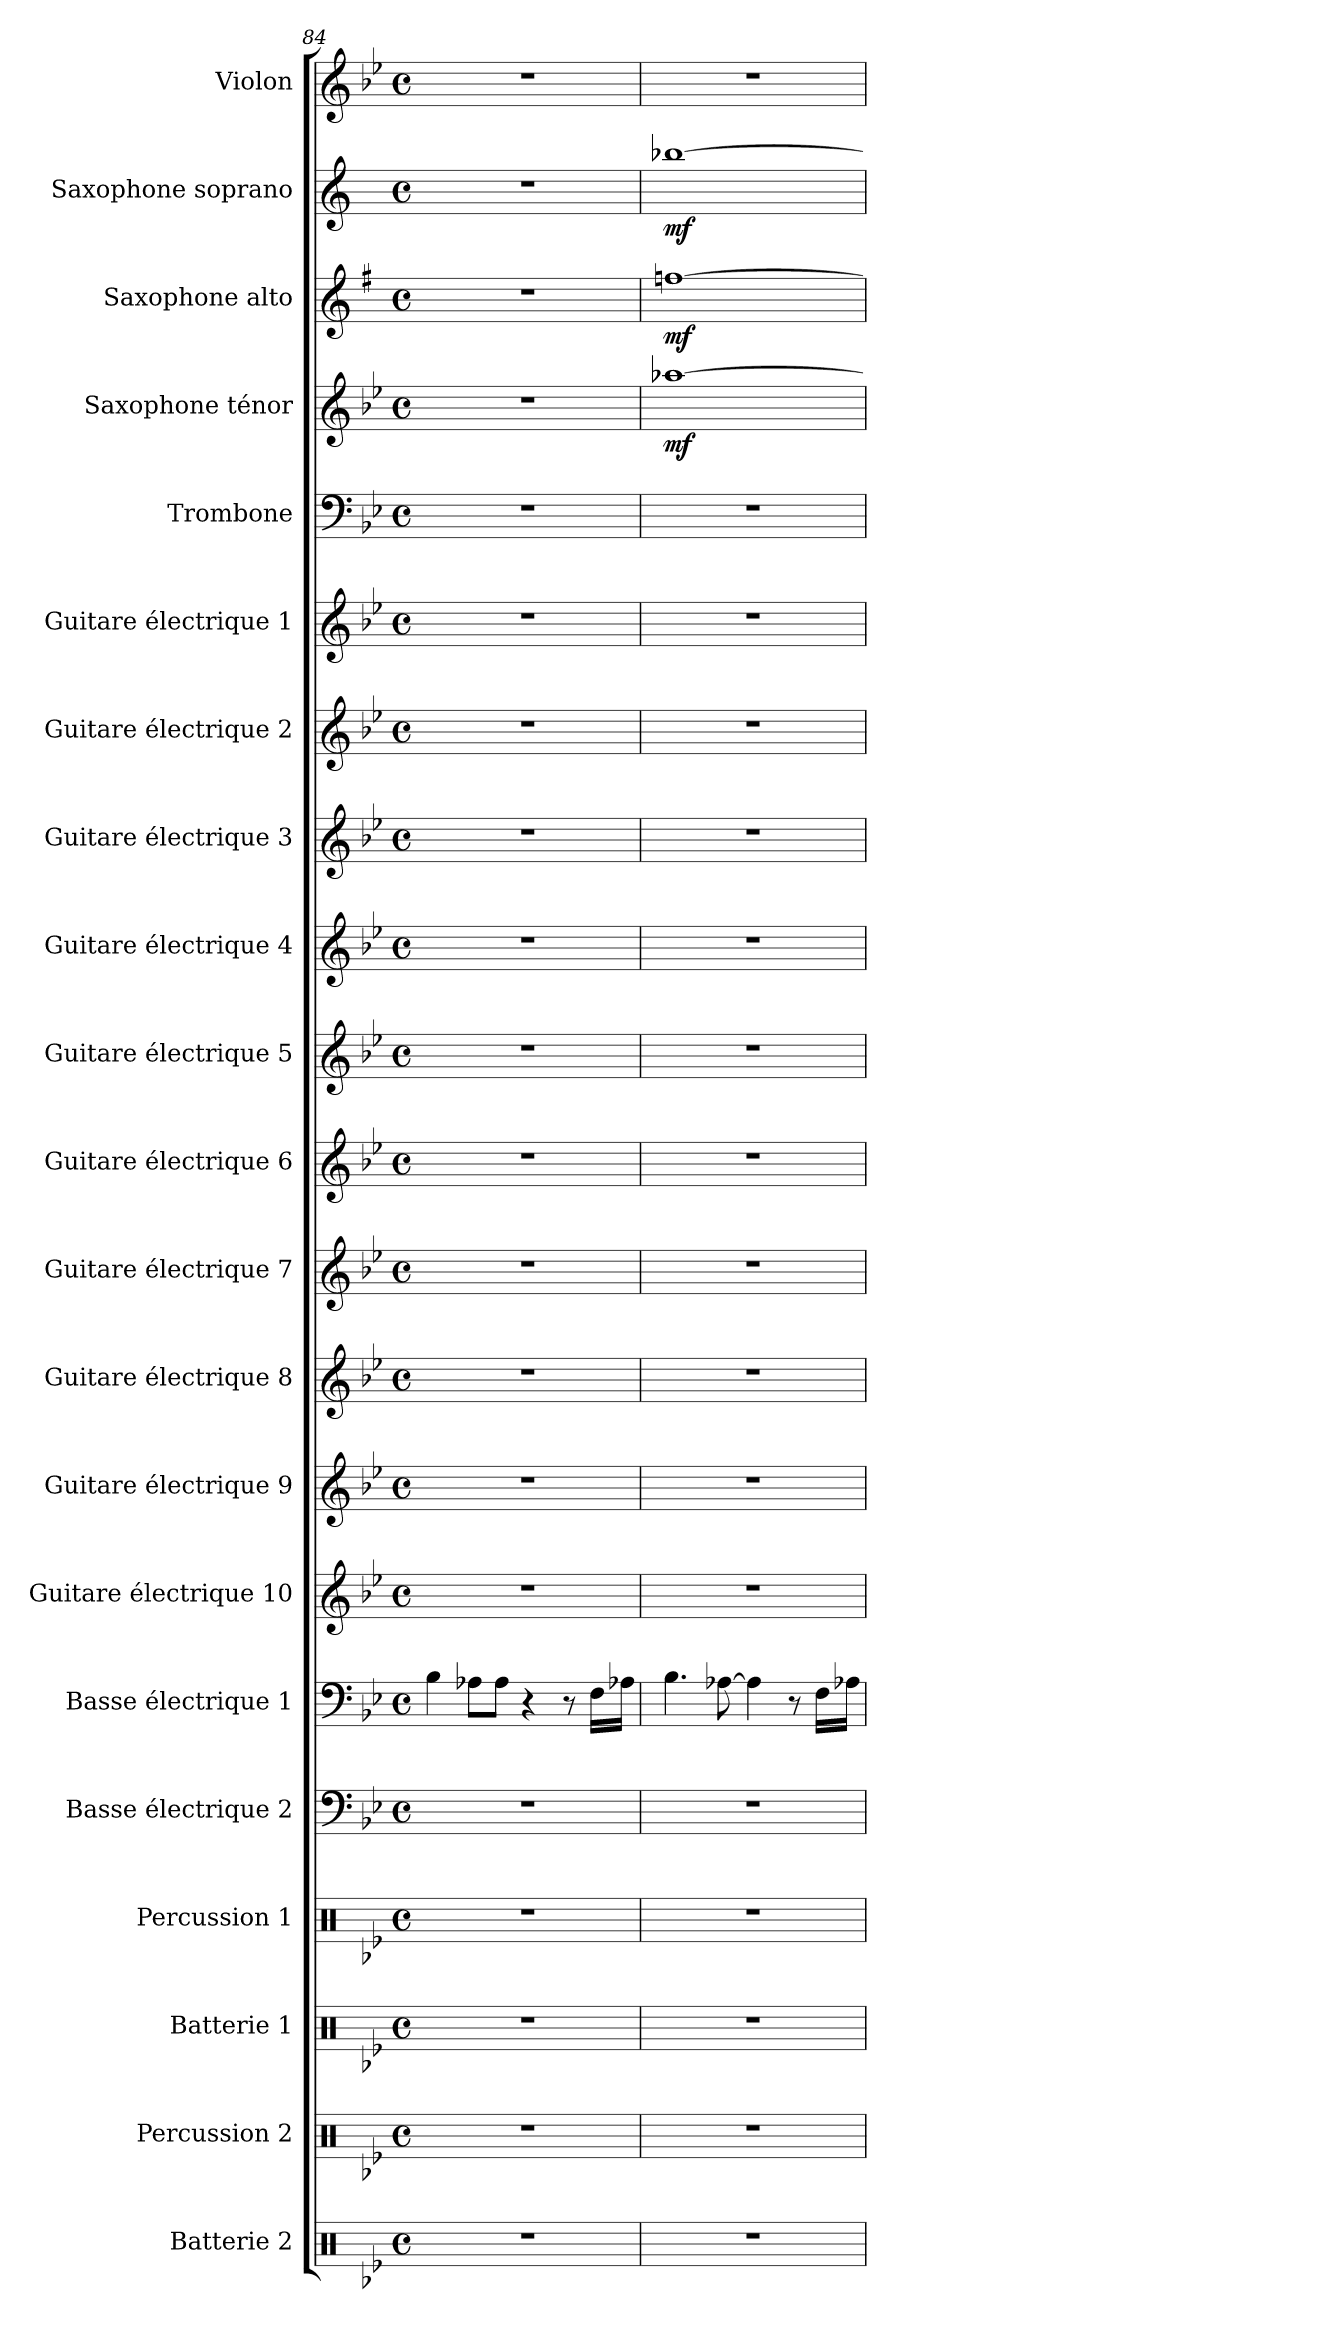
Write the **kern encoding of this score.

**kern	**kern	**kern	**kern	**kern	**kern	**kern	**kern	**kern	**kern	**kern	**kern	**kern	**kern	**kern	**kern	**kern	**kern	**dynam	**kern	**dynam	**kern	**dynam	**kern
*part21	*part20	*part19	*part18	*part17	*part16	*part15	*part14	*part13	*part12	*part11	*part10	*part9	*part8	*part7	*part6	*part5	*part4	*part4	*part3	*part3	*part2	*part2	*part1
*staff21	*staff20	*staff19	*staff18	*staff17	*staff16	*staff15	*staff14	*staff13	*staff12	*staff11	*staff10	*staff9	*staff8	*staff7	*staff6	*staff5	*staff4	*staff4	*staff3	*staff3	*staff2	*staff2	*staff1
*I"Batterie 2	*I"Percussion 2	*I"Batterie 1	*I"Percussion 1	*I"Basse électrique 2	*I"Basse électrique 1	*I"Guitare électrique 10	*I"Guitare électrique 9	*I"Guitare électrique 8	*I"Guitare électrique 7	*I"Guitare électrique 6	*I"Guitare électrique 5	*I"Guitare électrique 4	*I"Guitare électrique 3	*I"Guitare électrique 2	*I"Guitare électrique 1	*I"Trombone	*I"Saxophone ténor	*	*I"Saxophone alto	*	*I"Saxophone soprano	*	*I"Violon
*I'Batt. 2	*I'Perc. 2	*I'Batt. 1	*I'Perc. 1	*I'B.ƒ. 2	*I'B.ƒ. 1	*I'Gtr.ƒ. 10	*I'Gtr.ƒ. 9	*I'Gtr.ƒ. 8	*I'Gtr.ƒ. 7	*I'Gtr.ƒ. 6	*I'Gtr.ƒ. 5	*I'Gtr.ƒ. 4	*I'Gtr.ƒ. 3	*I'Gtr.ƒ. 2	*I'Gtr.ƒ. 1	*I'Tbn.	*I'Sx. T.	*	*I'Sx. A.	*	*I'Sx. S.	*	*I'Vln.
*clefX	*clefX	*clefX	*clefX	*clefF4	*clefF4	*clefG2	*clefG2	*clefG2	*clefG2	*clefG2	*clefG2	*clefG2	*clefG2	*clefG2	*clefG2	*clefF4	*clefG2	*	*clefG2	*	*clefG2	*	*clefG2
*	*	*	*	*ITrd7c12	*ITrd7c12	*ITrd7c12	*ITrd7c12	*ITrd7c12	*ITrd7c12	*ITrd7c12	*ITrd7c12	*ITrd7c12	*ITrd7c12	*ITrd7c12	*ITrd7c12	*	*ITrd8c14	*	*ITrd5c9	*	*ITrd1c2	*	*
*k[b-e-]	*k[b-e-]	*k[b-e-]	*k[b-e-]	*k[b-e-]	*k[b-e-]	*k[b-e-]	*k[b-e-]	*k[b-e-]	*k[b-e-]	*k[b-e-]	*k[b-e-]	*k[b-e-]	*k[b-e-]	*k[b-e-]	*k[b-e-]	*k[b-e-]	*k[b-e-]	*	*k[b-e-]	*	*k[b-e-]	*	*k[b-e-]
*B-:	*B-:	*B-:	*B-:	*B-:	*B-:	*B-:	*B-:	*B-:	*B-:	*B-:	*B-:	*B-:	*B-:	*B-:	*B-:	*B-:	*B-:	*	*B-:	*	*B-:	*	*B-:
*M4/4	*M4/4	*M4/4	*M4/4	*M4/4	*M4/4	*M4/4	*M4/4	*M4/4	*M4/4	*M4/4	*M4/4	*M4/4	*M4/4	*M4/4	*M4/4	*M4/4	*M4/4	*	*M4/4	*	*M4/4	*	*M4/4
*met(c)	*met(c)	*met(c)	*met(c)	*met(c)	*met(c)	*met(c)	*met(c)	*met(c)	*met(c)	*met(c)	*met(c)	*met(c)	*met(c)	*met(c)	*met(c)	*met(c)	*met(c)	*	*met(c)	*	*met(c)	*	*met(c)
=84	=84	=84	=84	=84	=84	=84	=84	=84	=84	=84	=84	=84	=84	=84	=84	=84	=84	=84	=84	=84	=84	=84	=84
1r	1r	1r	1r	1r	4BB-\	1r	1r	1r	1r	1r	1r	1r	1r	1r	1r	1r	1r	.	1r	.	1r	.	1r
.	.	.	.	.	8AA-X\L	.	.	.	.	.	.	.	.	.	.	.	.	.	.	.	.	.	.
.	.	.	.	.	8AA-\J	.	.	.	.	.	.	.	.	.	.	.	.	.	.	.	.	.	.
.	.	.	.	.	4r	.	.	.	.	.	.	.	.	.	.	.	.	.	.	.	.	.	.
.	.	.	.	.	8r	.	.	.	.	.	.	.	.	.	.	.	.	.	.	.	.	.	.
.	.	.	.	.	16FF\LL	.	.	.	.	.	.	.	.	.	.	.	.	.	.	.	.	.	.
.	.	.	.	.	16AA-X\JJ	.	.	.	.	.	.	.	.	.	.	.	.	.	.	.	.	.	.
=85	=85	=85	=85	=85	=85	=85	=85	=85	=85	=85	=85	=85	=85	=85	=85	=85	=85	=85	=85	=85	=85	=85	=85
!	!	!	!	!	!	!	!	!	!	!	!	!	!	!	!	!	!	!LO:DY:b	!	!LO:DY:b	!	!LO:DY:b	!
1r	1r	1r	1r	1r	4.BB-\	1r	1r	1r	1r	1r	1r	1r	1r	1r	1r	1r	[1a-X	mf	[1a-X	mf	[1aa-X	mf	1r
.	.	.	.	.	[8AA-\	.	.	.	.	.	.	.	.	.	.	.	.	.	.	.	.	.	.
.	.	.	.	.	4AA-\]	.	.	.	.	.	.	.	.	.	.	.	.	.	.	.	.	.	.
.	.	.	.	.	8r	.	.	.	.	.	.	.	.	.	.	.	.	.	.	.	.	.	.
.	.	.	.	.	16FF\LL	.	.	.	.	.	.	.	.	.	.	.	.	.	.	.	.	.	.
.	.	.	.	.	16AA-X\JJ	.	.	.	.	.	.	.	.	.	.	.	.	.	.	.	.	.	.
=	=	=	=	=	=	=	=	=	=	=	=	=	=	=	=	=	=	=	=	=	=	=	=
*-	*-	*-	*-	*-	*-	*-	*-	*-	*-	*-	*-	*-	*-	*-	*-	*-	*-	*-	*-	*-	*-	*-	*-
